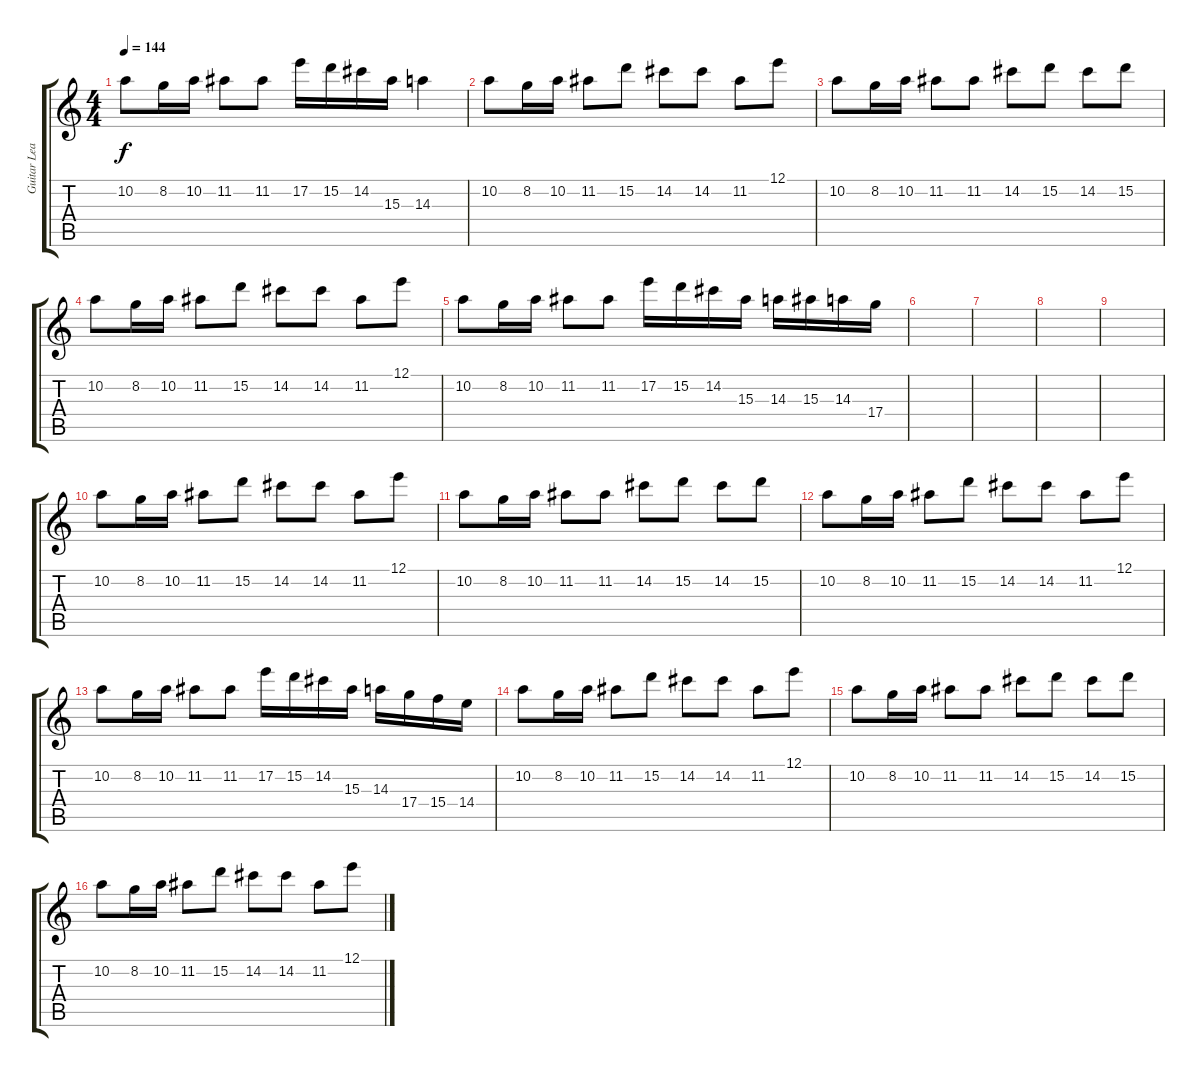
\track ("Guitar Lead" "Guitar Lea") {instrument distortionguitar}
\staff {score tabs}
\tuning (E4 B3 G3 D3 A2 E2) {hide}
\ts (4 4)
\tempo 144
\clef g2
\ks c
10.2.8{dy f} 8.2.16 10.2.16 11.2.8 11.2.8 17.2.16 15.2.16 14.2.16 15.3.16 14.3.4 |
10.2.8 8.2.16 10.2.16 11.2.8 15.2.8 14.2.8 14.2.8 11.2.8 12.1.8 |
10.2.8 8.2.16 10.2.16 11.2.8 11.2.8 14.2.8 15.2.8 14.2.8 15.2.8 |
10.2.8 8.2.16 10.2.16 11.2.8 15.2.8 14.2.8 14.2.8 11.2.8 12.1.8 |
10.2.8 8.2.16 10.2.16 11.2.8 11.2.8 17.2.16 15.2.16 14.2.16 15.3.16 14.3.16 15.3.16 14.3.16 17.4.16 |
|
|
|
|
10.2.8 8.2.16 10.2.16 11.2.8 15.2.8 14.2.8 14.2.8 11.2.8 12.1.8 |
10.2.8 8.2.16 10.2.16 11.2.8 11.2.8 14.2.8 15.2.8 14.2.8 15.2.8 |
10.2.8 8.2.16 10.2.16 11.2.8 15.2.8 14.2.8 14.2.8 11.2.8 12.1.8 |
10.2.8 8.2.16 10.2.16 11.2.8 11.2.8 17.2.16 15.2.16 14.2.16 15.3.16 14.3.16 17.4.16 15.4.16 14.4.16 |
10.2.8 8.2.16 10.2.16 11.2.8 15.2.8 14.2.8 14.2.8 11.2.8 12.1.8 |
10.2.8 8.2.16 10.2.16 11.2.8 11.2.8 14.2.8 15.2.8 14.2.8 15.2.8 |
10.2.8 8.2.16 10.2.16 11.2.8 15.2.8 14.2.8 14.2.8 11.2.8 12.1.8
